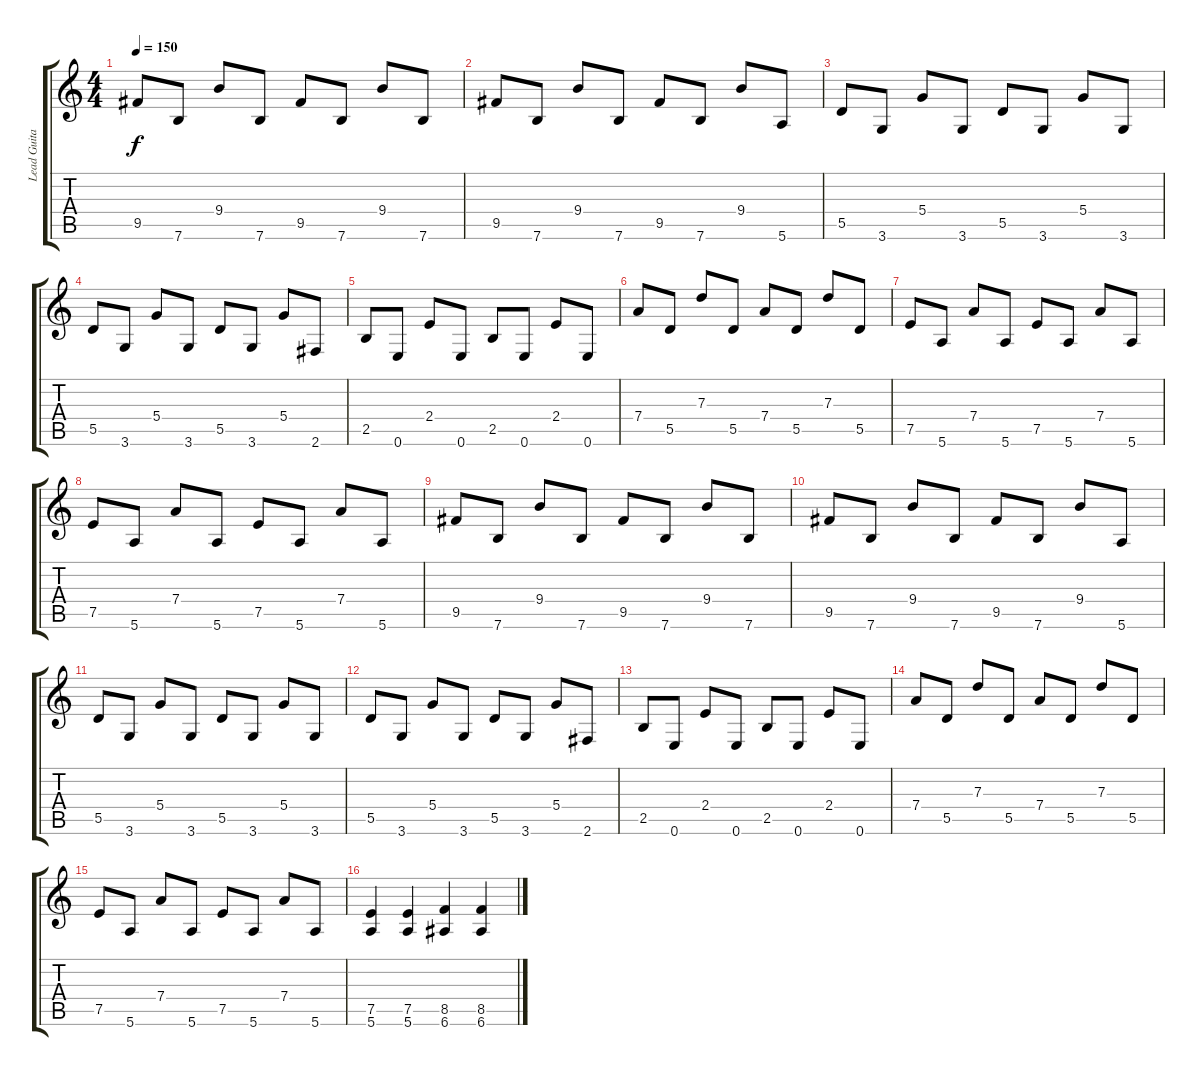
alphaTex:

\track ("Lead Guitare" "Lead Guita") {instrument distortionguitar}
\staff {score tabs}
\tuning (E4 B3 G3 D3 A2 E2) {hide}
\ts (4 4)
\tempo 150
\clef g2
\ks c
9.5.8{dy f instrument distortionguitar} 7.6.8 9.4.8 7.6.8 9.5.8 7.6.8 9.4.8 7.6.8 |
9.5.8 7.6.8 9.4.8 7.6.8 9.5.8 7.6.8 9.4.8 5.6.8 |
5.5.8 3.6.8 5.4.8 3.6.8 5.5.8 3.6.8 5.4.8 3.6.8 |
5.5.8 3.6.8 5.4.8 3.6.8 5.5.8 3.6.8 5.4.8 2.6.8 |
2.5.8 0.6.8 2.4.8 0.6.8 2.5.8 0.6.8 2.4.8 0.6.8 |
7.4.8 5.5.8 7.3.8 5.5.8 7.4.8 5.5.8 7.3.8 5.5.8 |
7.5.8 5.6.8 7.4.8 5.6.8 7.5.8 5.6.8 7.4.8 5.6.8 |
7.5.8 5.6.8 7.4.8 5.6.8 7.5.8 5.6.8 7.4.8 5.6.8 |
9.5.8 7.6.8 9.4.8 7.6.8 9.5.8 7.6.8 9.4.8 7.6.8 |
9.5.8 7.6.8 9.4.8 7.6.8 9.5.8 7.6.8 9.4.8 5.6.8 |
5.5.8 3.6.8 5.4.8 3.6.8 5.5.8 3.6.8 5.4.8 3.6.8 |
5.5.8 3.6.8 5.4.8 3.6.8 5.5.8 3.6.8 5.4.8 2.6.8 |
2.5.8 0.6.8 2.4.8 0.6.8 2.5.8 0.6.8 2.4.8 0.6.8 |
7.4.8 5.5.8 7.3.8 5.5.8 7.4.8 5.5.8 7.3.8 5.5.8 |
7.5.8 5.6.8 7.4.8 5.6.8 7.5.8 5.6.8 7.4.8 5.6.8 |
(7.5 5.6).4 (7.5 5.6).4 (8.5 6.6).4 (8.5 6.6).4
